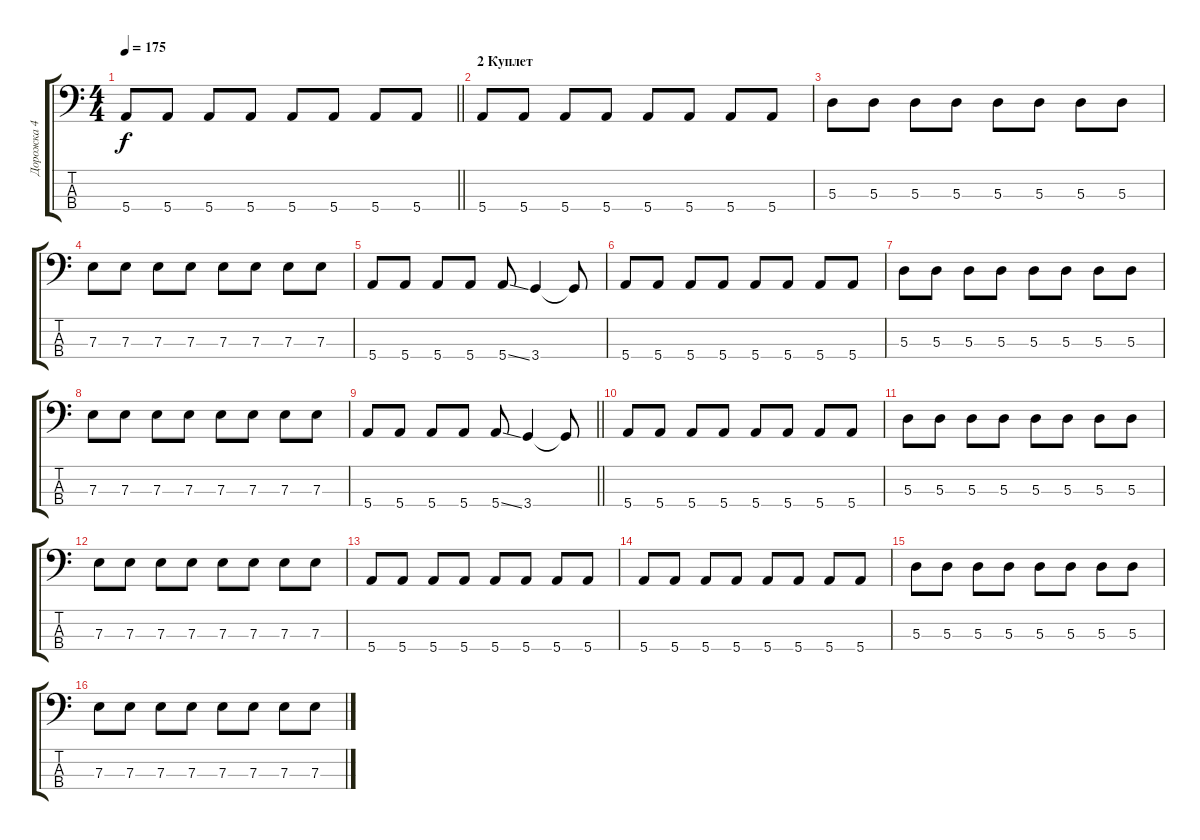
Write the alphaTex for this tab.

\track ("Дорожка 4" "Дорожка 4") {instrument electricbasspick}
\staff {score tabs}
\tuning (G2 D2 A1 E1) {hide}
\ts (4 4)
\tempo 175
\clef f4
\barLineRight lightlight
\ks c
5.4.8{dy f} 5.4.8 5.4.8 5.4.8 5.4.8 5.4.8 5.4.8 5.4.8 |
\section ("" "2 Куплет")
5.4.8 5.4.8 5.4.8 5.4.8 5.4.8 5.4.8 5.4.8 5.4.8 |
5.3.8 5.3.8 5.3.8 5.3.8 5.3.8 5.3.8 5.3.8 5.3.8 |
7.3.8 7.3.8 7.3.8 7.3.8 7.3.8 7.3.8 7.3.8 7.3.8 |
5.4.8 5.4.8 5.4.8 5.4.8 5.4{ss}.8 3.4.4 3.4{t}.8 |
5.4.8 5.4.8 5.4.8 5.4.8 5.4.8 5.4.8 5.4.8 5.4.8 |
5.3.8 5.3.8 5.3.8 5.3.8 5.3.8 5.3.8 5.3.8 5.3.8 |
7.3.8 7.3.8 7.3.8 7.3.8 7.3.8 7.3.8 7.3.8 7.3.8 |
\barLineRight lightlight
5.4.8 5.4.8 5.4.8 5.4.8 5.4{ss}.8 3.4.4 3.4{t}.8 |
5.4.8 5.4.8 5.4.8 5.4.8 5.4.8 5.4.8 5.4.8 5.4.8 |
5.3.8 5.3.8 5.3.8 5.3.8 5.3.8 5.3.8 5.3.8 5.3.8 |
7.3.8 7.3.8 7.3.8 7.3.8 7.3.8 7.3.8 7.3.8 7.3.8 |
5.4.8 5.4.8 5.4.8 5.4.8 5.4.8 5.4.8 5.4.8 5.4.8 |
5.4.8 5.4.8 5.4.8 5.4.8 5.4.8 5.4.8 5.4.8 5.4.8 |
5.3.8 5.3.8 5.3.8 5.3.8 5.3.8 5.3.8 5.3.8 5.3.8 |
7.3.8 7.3.8 7.3.8 7.3.8 7.3.8 7.3.8 7.3.8 7.3.8
